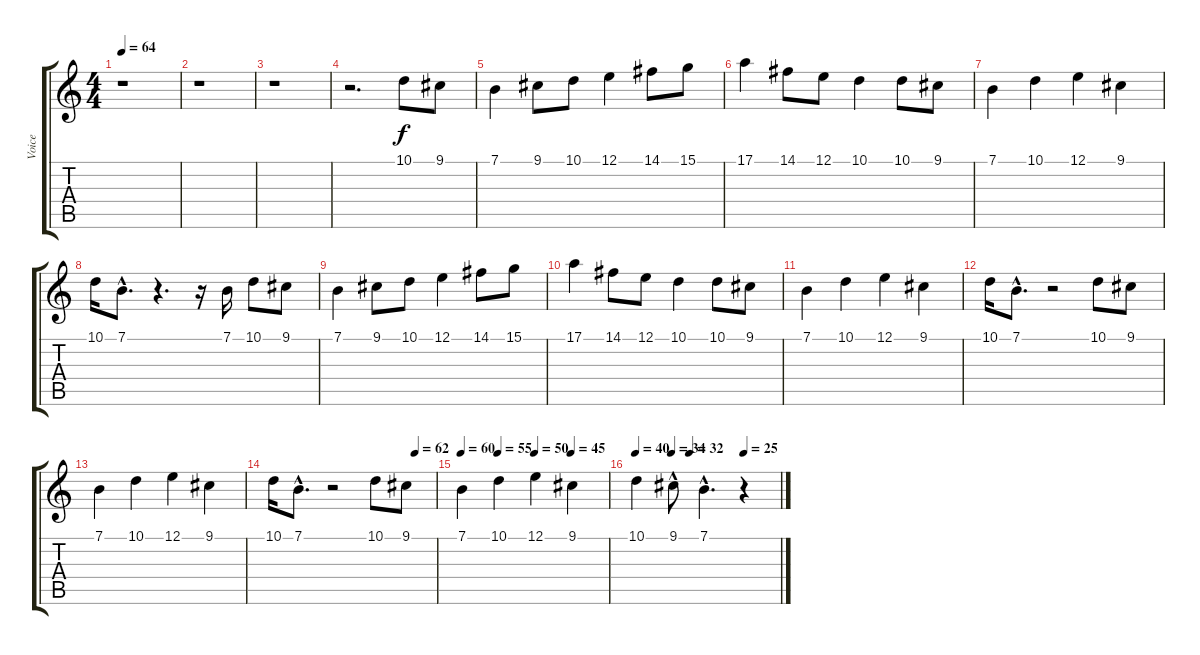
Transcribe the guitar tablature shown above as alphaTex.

\track ("  Voice" "  Voice") {instrument lead6voice}
\staff {score tabs}
\tuning (E4 B3 G3 D3 A2 E2) {hide}
\ts (4 4)
\tempo 64
\clef g2
\ks c
r.1{dy f} |
r.1 |
r.1 |
r.2{d} 10.1.8 9.1.8 |
7.1.4 9.1.8 10.1.8 12.1.4 14.1.8 15.1.8 |
17.1.4 14.1.8 12.1.8 10.1.4 10.1.8 9.1.8 |
7.1.4 10.1.4 12.1.4 9.1.4 |
10.1.16 7.1{hac}.8{d} r.4{d} r.16 7.1.16 10.1.8 9.1.8 |
7.1.4 9.1.8 10.1.8 12.1.4 14.1.8 15.1.8 |
17.1.4 14.1.8 12.1.8 10.1.4 10.1.8 9.1.8 |
7.1.4 10.1.4 12.1.4 9.1.4 |
10.1.16 7.1{hac}.8{d} r.2 10.1.8 9.1.8 |
7.1.4 10.1.4 12.1.4 9.1.4 |
\tempo (62 0.875)
10.1.16 7.1{hac}.8{d} r.2 10.1.8 9.1.8 |
\tempo 60
\tempo (55 0.25)
\tempo (50 0.5)
\tempo (45 0.75)
7.1.4 10.1.4 12.1.4 9.1.4 |
\tempo 40
\tempo (34 0.25)
\tempo (32 0.375)
\tempo (25 0.75)
10.1.4 9.1{hac}.8 7.1{hac}.4{d} r.4
